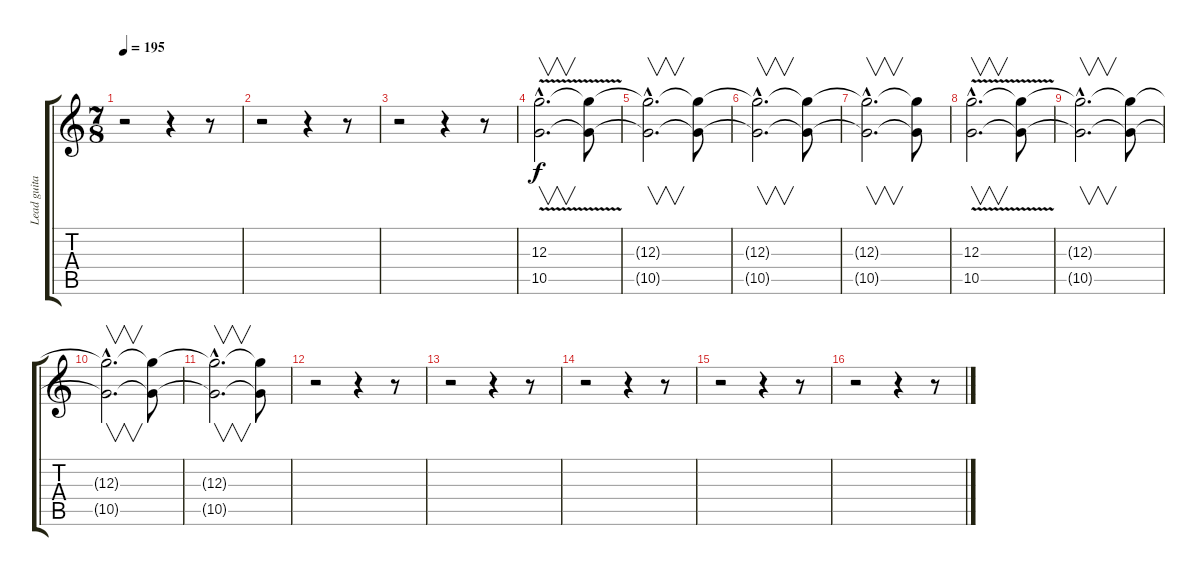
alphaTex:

\track ("Lead guitar" "Lead guita") {instrument overdrivenguitar}
\staff {score tabs}
\tuning (E4 B3 G3 D3 A2 E2) {hide}
\ts (7 8)
\tempo 195
\clef g2
\ks c
r.2{dy f} r.4 r.8 |
r.2 r.4 r.8 |
r.2 r.4 r.8 |
(12.3{v hac} 10.5{hac}).2{v d volume 10 instrument overdrivenguitar} (12.3{t} 10.5{t}).8 |
(12.3{hac t} 10.5{hac t}).2{v d} (12.3{t} 10.5{t}).8 |
(12.3{hac t} 10.5{hac t}).2{v d volume 9} (12.3{t} 10.5{t}).8 |
(12.3{hac t} 10.5{hac t}).2{v d volume 6} (12.3{t} 10.5{t}).8 |
(12.3{v hac} 10.5{hac}).2{v d volume 10} (12.3{t} 10.5{t}).8 |
(12.3{hac t} 10.5{hac t}).2{v d} (12.3{t} 10.5{t}).8 |
(12.3{hac t} 10.5{hac t}).2{v d volume 9} (12.3{t} 10.5{t}).8 |
(12.3{hac t} 10.5{hac t}).2{v d volume 6} (12.3{t} 10.5{t}).8 |
r.2 r.4 r.8 |
r.2 r.4 r.8 |
r.2 r.4 r.8 |
r.2 r.4 r.8 |
r.2 r.4 r.8
